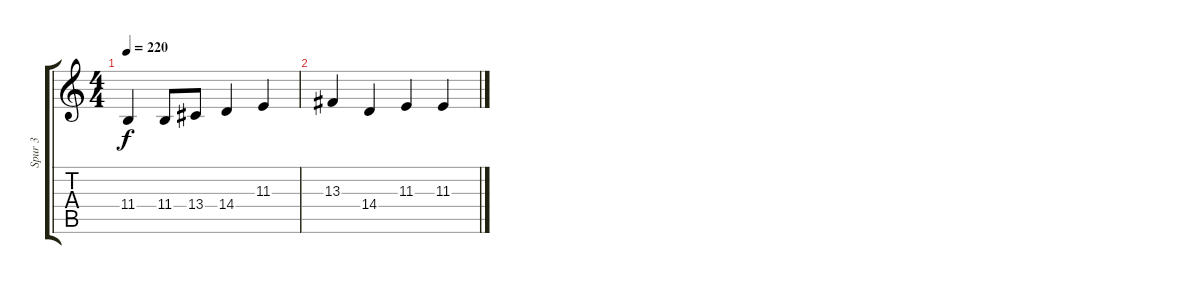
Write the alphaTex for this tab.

\track ("Spur 3" "Spur 3") {instrument violin}
\staff {score tabs}
\tuning (D4 A3 F3 C3 G2 D2) {hide}
\ts (4 4)
\tempo 220
\clef g2
\ks c
11.4.4{dy f} 11.4.8 13.4.8 14.4.4 11.3.4 |
13.3.4 14.4.4 11.3.4 11.3.4
